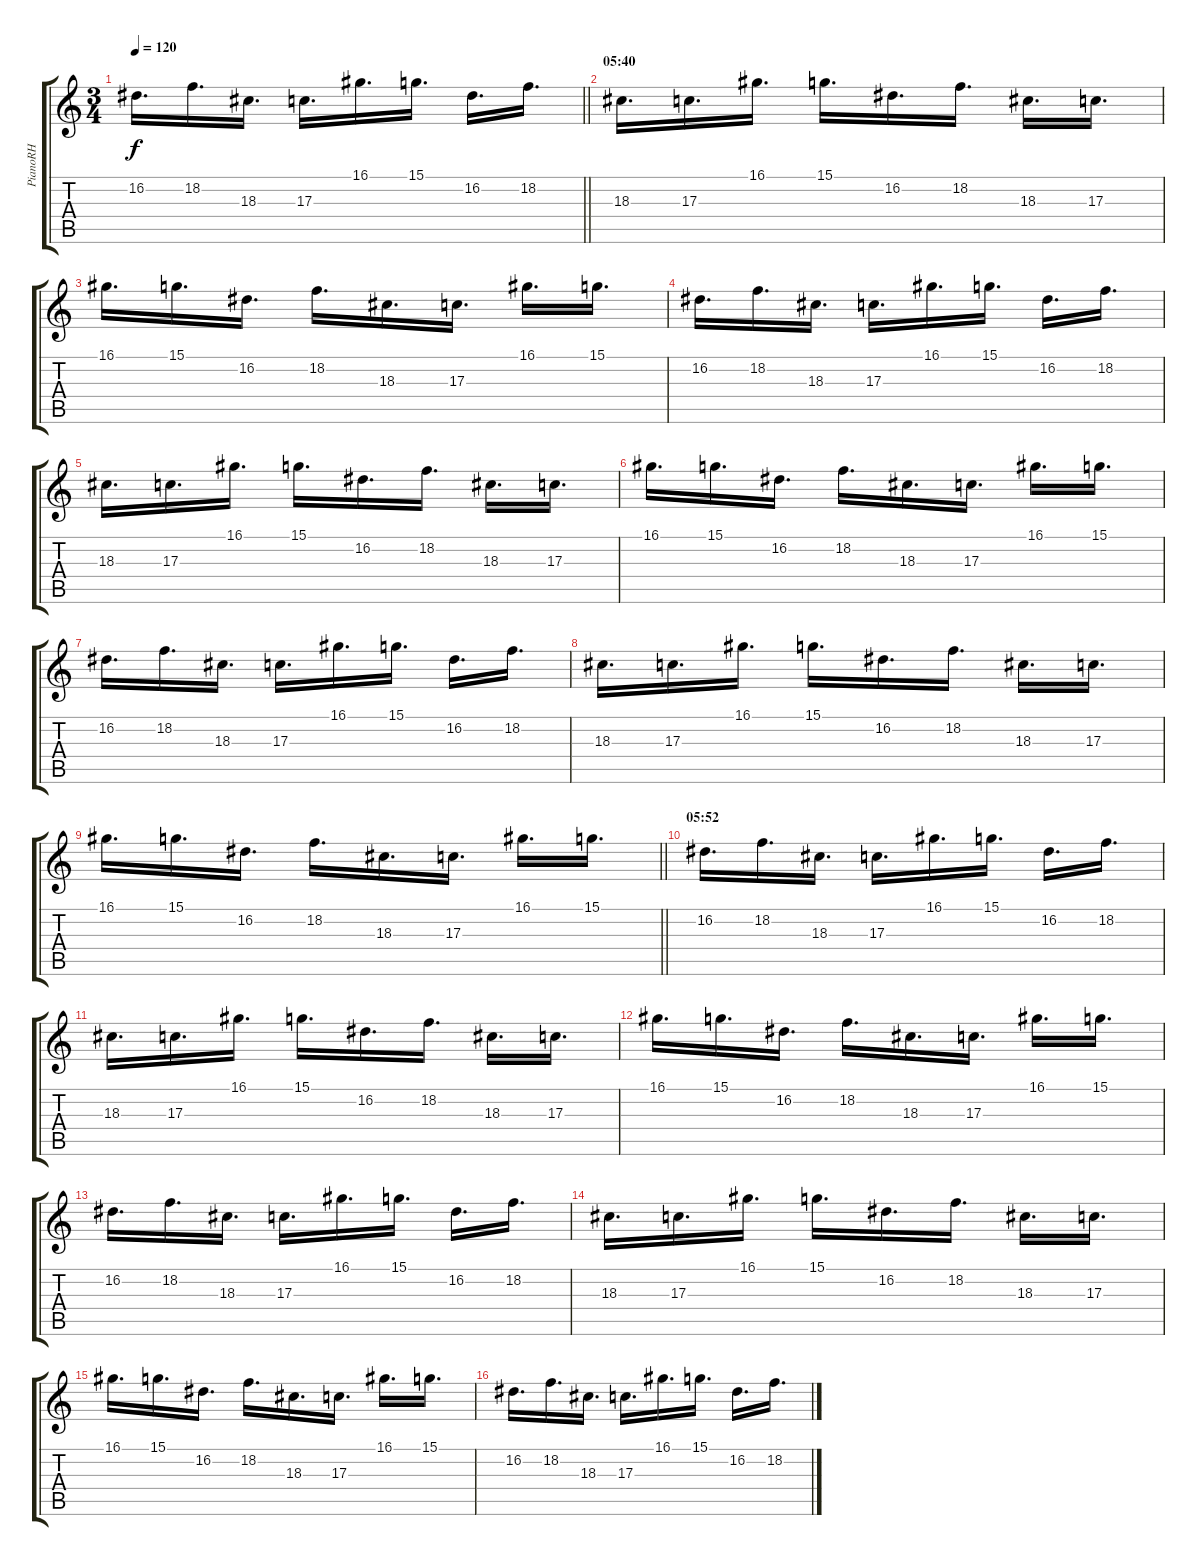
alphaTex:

\track ("PianoRH" "PianoRH") {instrument electricgrandpiano}
\staff {score tabs}
\tuning (E4 B3 G3 D3 A2 E2) {hide}
\ts (3 4)
\tempo 120
\clef g2
\barLineRight lightlight
\ks c
16.2.16{d dy f} 18.2.16{d} 18.3.16{d} 17.3.16{d} 16.1.16{d} 15.1.16{d} 16.2.16{d} 18.2.16{d} |
\section ("" "05:40")
18.3.16{d} 17.3.16{d} 16.1.16{d} 15.1.16{d} 16.2.16{d} 18.2.16{d} 18.3.16{d} 17.3.16{d} |
16.1.16{d} 15.1.16{d} 16.2.16{d} 18.2.16{d} 18.3.16{d} 17.3.16{d} 16.1.16{d} 15.1.16{d} |
16.2.16{d} 18.2.16{d} 18.3.16{d} 17.3.16{d} 16.1.16{d} 15.1.16{d} 16.2.16{d} 18.2.16{d} |
18.3.16{d} 17.3.16{d} 16.1.16{d} 15.1.16{d} 16.2.16{d} 18.2.16{d} 18.3.16{d} 17.3.16{d} |
16.1.16{d} 15.1.16{d} 16.2.16{d} 18.2.16{d} 18.3.16{d} 17.3.16{d} 16.1.16{d} 15.1.16{d} |
16.2.16{d} 18.2.16{d} 18.3.16{d} 17.3.16{d} 16.1.16{d} 15.1.16{d} 16.2.16{d} 18.2.16{d} |
18.3.16{d} 17.3.16{d} 16.1.16{d} 15.1.16{d} 16.2.16{d} 18.2.16{d} 18.3.16{d} 17.3.16{d} |
\barLineRight lightlight
16.1.16{d} 15.1.16{d} 16.2.16{d} 18.2.16{d} 18.3.16{d} 17.3.16{d} 16.1.16{d} 15.1.16{d} |
\section ("" "05:52")
16.2.16{d} 18.2.16{d} 18.3.16{d} 17.3.16{d} 16.1.16{d} 15.1.16{d} 16.2.16{d} 18.2.16{d} |
18.3.16{d} 17.3.16{d} 16.1.16{d} 15.1.16{d} 16.2.16{d} 18.2.16{d} 18.3.16{d} 17.3.16{d} |
16.1.16{d} 15.1.16{d} 16.2.16{d} 18.2.16{d} 18.3.16{d} 17.3.16{d} 16.1.16{d} 15.1.16{d} |
16.2.16{d} 18.2.16{d} 18.3.16{d} 17.3.16{d} 16.1.16{d} 15.1.16{d} 16.2.16{d} 18.2.16{d} |
18.3.16{d} 17.3.16{d} 16.1.16{d} 15.1.16{d} 16.2.16{d} 18.2.16{d} 18.3.16{d} 17.3.16{d} |
16.1.16{d} 15.1.16{d} 16.2.16{d} 18.2.16{d} 18.3.16{d} 17.3.16{d} 16.1.16{d} 15.1.16{d} |
16.2.16{d} 18.2.16{d} 18.3.16{d} 17.3.16{d} 16.1.16{d} 15.1.16{d} 16.2.16{d} 18.2.16{d}
